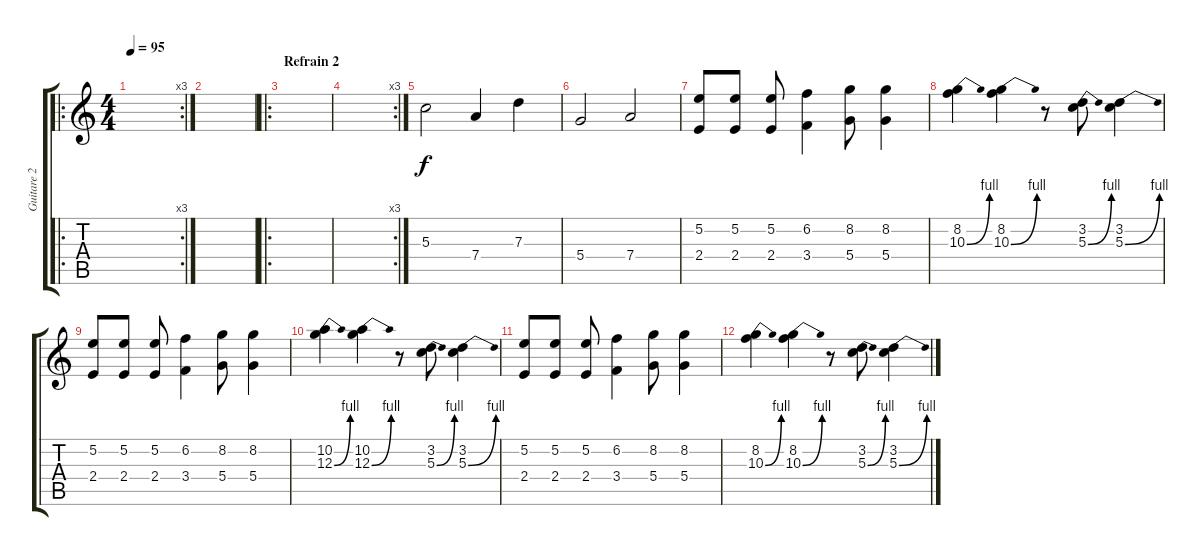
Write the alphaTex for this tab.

\track ("Guitare 2" "Guitare 2") {instrument distortionguitar}
\staff {score tabs}
\tuning (E4 B3 G3 D3 A2 E2) {hide}
\ro
\rc 3
\ts (4 4)
\tempo 95
\clef g2
\ks c
|
|
\ro
\section ("" "Refrain 2")
|
\rc 3
|
5.3.2 7.4.4 7.3.4 |
5.4.2 7.4.2 |
(5.2 2.4).8 (5.2 2.4).8 (5.2 2.4).8 (6.2 3.4).4 (8.2 5.4).8 (8.2 5.4).4 |
(8.2 10.3{be (bend 0 0 60 4)}).4 (8.2 10.3{be (bend 0 0 60 4)}).4 r.8 (3.2 5.3{be (bend 0 0 60 4)}).8 (3.2 5.3{be (bend 0 0 60 4)}).4 |
(5.2 2.4).8 (5.2 2.4).8 (5.2 2.4).8 (6.2 3.4).4 (8.2 5.4).8 (8.2 5.4).4 |
(10.2 12.3{be (bend 0 0 60 4)}).4 (10.2 12.3{be (bend 0 0 60 4)}).4 r.8 (3.2 5.3{be (bend 0 0 60 4)}).8 (3.2 5.3{be (bend 0 0 60 4)}).4 |
(5.2 2.4).8 (5.2 2.4).8 (5.2 2.4).8 (6.2 3.4).4 (8.2 5.4).8 (8.2 5.4).4 |
(8.2 10.3{be (bend 0 0 60 4)}).4 (8.2 10.3{be (bend 0 0 60 4)}).4 r.8 (3.2 5.3{be (bend 0 0 60 4)}).8 (3.2 5.3{be (bend 0 0 60 4)}).4
